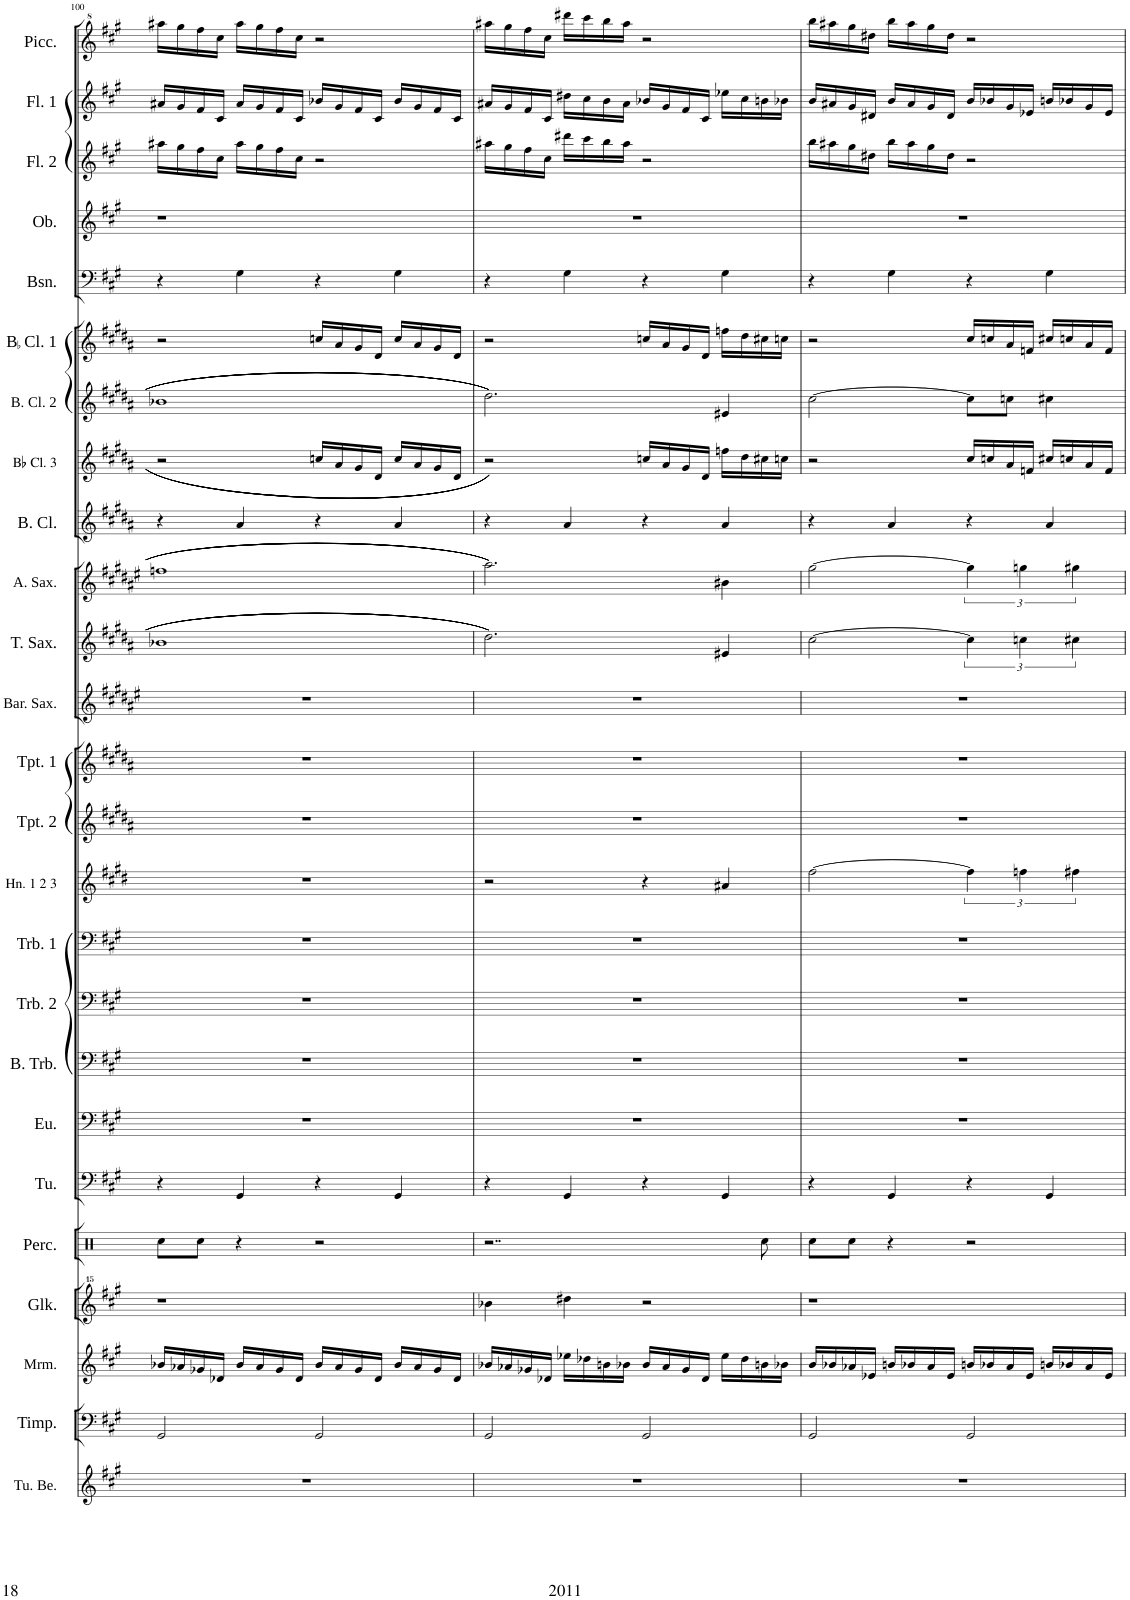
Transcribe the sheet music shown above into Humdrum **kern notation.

**kern	**kern	**kern	**kern	**kern	**kern	**kern	**kern	**kern	**kern	**kern	**kern	**kern	**kern	**kern	**kern	**kern	**kern	**kern	**kern	**kern	**kern	**kern	**kern	**kern
*part25	*part24	*part23	*part22	*part21	*part20	*part19	*part18	*part17	*part16	*part15	*part14	*part13	*part12	*part11	*part10	*part9	*part8	*part7	*part6	*part5	*part4	*part3	*part2	*part1
*staff25	*staff24	*staff23	*staff22	*staff21	*staff20	*staff19	*staff18	*staff17	*staff16	*staff15	*staff14	*staff13	*staff12	*staff11	*staff10	*staff9	*staff8	*staff7	*staff6	*staff5	*staff4	*staff3	*staff2	*staff1
*I"Tubular Bells	*I"Timpani	*I"Marimba	*I"Glockenspiel	*I"Percussion	*I"Tuba	*I"Euphonium	*I"Bass Trombone	*I"Trombone 2	*I"Trombone 1	*I"Horn 1 2 3	*I"BaccidentalFlat Trumpet 2	*I"BaccidentalFlat Trumpet 1	*I"Baritone Saxophone	*I"Tenor Saxophone	*I"Alto Saxophone	*I"Bass Clarinet	*I"Bb Clarinet 3	*I"BaccidentalFlat Clarinet 2	*I"BaccidentalFlat Clarinet 1	*I"Bassoon	*I"Oboe	*I"Flute 2	*I"Flute 1	*I"Piccolo
*I'Tu. Be.	*I'Timp.	*I'Mrm.	*I'Glk.	*I'Perc.	*I'Tu.	*I'Eu.	*I'B. Trb.	*I'Trb. 2	*I'Trb. 1	*I'Hn. 1 2 3	*I'Tpt. 2	*I'Tpt. 1	*I'Bar. Sax.	*I'T. Sax.	*I'A. Sax.	*I'B. Cl.	*I'Bb Cl. 3	*I'B. Cl. 2	*I'BaccidentalFlat Cl. 1	*I'Bsn.	*I'Ob.	*I'Fl. 2	*I'Fl. 1	*I'Picc.
!!LO:PB:g=z
*clefG2	*clefF4	*clefG2	*clefG^^2	*clefX	*clefF4	*clefF4	*clefF4	*clefF4	*clefF4	*clefG2	*clefG2	*clefG2	*clefG2	*clefG2	*clefG2	*clefG2	*clefG2	*clefG2	*clefG2	*clefF4	*clefG2	*clefG2	*clefG2	*clefG^2
*	*	*	*	*	*	*	*	*	*	*Trd4c7	*Trd1c2	*Trd1c2	*Trd12c21	*Trd8c14	*Trd5c9	*Trd8c14	*Trd1c2	*Trd1c2	*Trd1c2	*	*	*	*	*Trd-7c-12
*k[f#c#g#]	*k[f#c#g#]	*k[f#c#g#]	*k[f#c#g#]	*k[]	*k[f#c#g#]	*k[f#c#g#]	*k[f#c#g#]	*k[f#c#g#]	*k[f#c#g#]	*k[f#c#g#d#]	*k[f#c#g#d#a#]	*k[f#c#g#d#a#]	*k[f#c#g#d#a#e#]	*k[f#c#g#d#a#]	*k[f#c#g#d#a#e#]	*k[f#c#g#d#a#]	*k[f#c#g#d#a#]	*k[f#c#g#d#a#]	*k[f#c#g#d#a#]	*k[f#c#g#]	*k[f#c#g#]	*k[f#c#g#]	*k[f#c#g#]	*k[f#c#g#]
*M4/4	*M4/4	*M4/4	*M4/4	*M4/4	*M4/4	*M4/4	*M4/4	*M4/4	*M4/4	*M4/4	*M4/4	*M4/4	*M4/4	*M4/4	*M4/4	*M4/4	*M4/4	*M4/4	*M4/4	*M4/4	*M4/4	*M4/4	*M4/4	*M4/4
=100	=100	=100	=100	=100	=100	=100	=100	=100	=100	=100	=100	=100	=100	=100	=100	=100	=100	=100	=100	=100	=100	=100	=100	=100
1r	2GG#/	16b-X/LL	1r	8Rcc\L	4r	1r	1r	1r	1r	1r	1r	1r	1r	1b-X	1ffn	4r	2r	1b-X	2r	4r	1r	16aa#X\LL	16a#X/LL	16aaa#X\LL
.	.	16a-X/	.	.	.	.	.	.	.	.	.	.	.	.	.	.	.	.	.	.	.	16gg#\	16g#/	16ggg#\
.	.	16g-X/	.	8Rcc\J	.	.	.	.	.	.	.	.	.	.	.	.	.	.	.	.	.	16ff#\	16f#/	16fff#\
.	.	16d-X/JJ	.	.	.	.	.	.	.	.	.	.	.	.	.	.	.	.	.	.	.	16cc#\JJ	16c#/JJ	16ccc#\JJ
.	.	16b-/LL	.	4r	4GG#/	.	.	.	.	.	.	.	.	.	.	4a#/	.	.	.	4G#\	.	16aa#\LL	16a#/LL	16aaa#\LL
.	.	16a-/	.	.	.	.	.	.	.	.	.	.	.	.	.	.	.	.	.	.	.	16gg#\	16g#/	16ggg#\
.	.	16g-/	.	.	.	.	.	.	.	.	.	.	.	.	.	.	.	.	.	.	.	16ff#\	16f#/	16fff#\
.	.	16d-/JJ	.	.	.	.	.	.	.	.	.	.	.	.	.	.	.	.	.	.	.	16cc#\JJ	16c#/JJ	16ccc#\JJ
.	2GG#/	16b-/LL	.	2r	4r	.	.	.	.	.	.	.	.	.	.	4r	16ccn/LL	.	16ccn/LL	4r	.	2r	16b-X/LL	2r
.	.	16a-/	.	.	.	.	.	.	.	.	.	.	.	.	.	.	16a#/	.	16a#/	.	.	.	16g#/	.
.	.	16g-/	.	.	.	.	.	.	.	.	.	.	.	.	.	.	16g#/	.	16g#/	.	.	.	16f#/	.
.	.	16d-/JJ	.	.	.	.	.	.	.	.	.	.	.	.	.	.	16d#/JJ	.	16d#/JJ	.	.	.	16c#/JJ	.
.	.	16b-/LL	.	.	4GG#/	.	.	.	.	.	.	.	.	.	.	4a#/	16cc/LL	.	16cc/LL	4G#\	.	.	16b-/LL	.
.	.	16a-/	.	.	.	.	.	.	.	.	.	.	.	.	.	.	16a#/	.	16a#/	.	.	.	16g#/	.
.	.	16g-/	.	.	.	.	.	.	.	.	.	.	.	.	.	.	16g#/	.	16g#/	.	.	.	16f#/	.
.	.	16d-/JJ	.	.	.	.	.	.	.	.	.	.	.	.	.	.	16d#/JJ	.	16d#/JJ	.	.	.	16c#/JJ	.
=101	=101	=101	=101	=101	=101	=101	=101	=101	=101	=101	=101	=101	=101	=101	=101	=101	=101	=101	=101	=101	=101	=101	=101	=101
1r	2GG#/	16b-X/LL	4bbb-X\	2..r	4r	1r	1r	1r	1r	2r	1r	1r	1r	2.dd#\	2.aa#\	4r	2r	2.dd#\	2r	4r	1r	16aa#X\LL	16a#X/LL	16aaa#X\LL
.	.	16a-X/	.	.	.	.	.	.	.	.	.	.	.	.	.	.	.	.	.	.	.	16gg#\	16g#/	16ggg#\
.	.	16g-X/	.	.	.	.	.	.	.	.	.	.	.	.	.	.	.	.	.	.	.	16ff#\	16f#/	16fff#\
.	.	16d-X/JJ	.	.	.	.	.	.	.	.	.	.	.	.	.	.	.	.	.	.	.	16cc#\JJ	16c#/JJ	16ccc#\JJ
.	.	16ee-X\LL	4dddd#X\	.	4GG#/	.	.	.	.	.	.	.	.	.	.	4a#/	.	.	.	4G#\	.	16ddd#X\LL	16dd#X\LL	16dddd#X\LL
.	.	16dd-X\	.	.	.	.	.	.	.	.	.	.	.	.	.	.	.	.	.	.	.	16ccc#\	16cc#\	16cccc#\
.	.	16bn\	.	.	.	.	.	.	.	.	.	.	.	.	.	.	.	.	.	.	.	16bb\	16b\	16bbb\
.	.	16b-X\JJ	.	.	.	.	.	.	.	.	.	.	.	.	.	.	.	.	.	.	.	16aa#\JJ	16a#\JJ	16aaa#\JJ
.	2GG#/	16b-/LL	2r	.	4r	.	.	.	.	4r	.	.	.	.	.	4r	16ccn/LL	.	16ccn/LL	4r	.	2r	16b-X/LL	2r
.	.	16a-/	.	.	.	.	.	.	.	.	.	.	.	.	.	.	16a#/	.	16a#/	.	.	.	16g#/	.
.	.	16g-/	.	.	.	.	.	.	.	.	.	.	.	.	.	.	16g#/	.	16g#/	.	.	.	16f#/	.
.	.	16d-/JJ	.	.	.	.	.	.	.	.	.	.	.	.	.	.	16d#/JJ	.	16d#/JJ	.	.	.	16c#/JJ	.
.	.	16ee-\LL	.	.	4GG#/	.	.	.	.	4a#X/	.	.	.	4e#X/	4b#X\	4a#/	16ffn\LL	4e#X/	16ffn\LL	4G#\	.	.	16ee-X\LL	.
.	.	16dd-\	.	.	.	.	.	.	.	.	.	.	.	.	.	.	16dd#\	.	16dd#\	.	.	.	16cc#\	.
.	.	16bn\	.	8Rcc\	.	.	.	.	.	.	.	.	.	.	.	.	16cc#X\	.	16cc#X\	.	.	.	16bn\	.
.	.	16b-X\JJ	.	.	.	.	.	.	.	.	.	.	.	.	.	.	16ccn\JJ	.	16ccn\JJ	.	.	.	16b-X\JJ	.
=102	=102	=102	=102	=102	=102	=102	=102	=102	=102	=102	=102	=102	=102	=102	=102	=102	=102	=102	=102	=102	=102	=102	=102	=102
1r	2GG#/	16b/LL	1r	8Rcc\L	4r	1r	1r	1r	1r	[2ff#\	1r	1r	1r	[2cc#\	[2gg#\	4r	2r	[2cc#\	2r	4r	1r	16bb\LL	16b/LL	16bbb\LL
.	.	16b-X/	.	.	.	.	.	.	.	.	.	.	.	.	.	.	.	.	.	.	.	16aa#X\	16a#X/	16aaa#X\
.	.	16a-X/	.	8Rcc\J	.	.	.	.	.	.	.	.	.	.	.	.	.	.	.	.	.	16gg#\	16g#/	16ggg#\
.	.	16e-X/JJ	.	.	.	.	.	.	.	.	.	.	.	.	.	.	.	.	.	.	.	16dd#X\JJ	16d#X/JJ	16ddd#X\JJ
.	.	16bn/LL	.	4r	4GG#/	.	.	.	.	.	.	.	.	.	.	4a#/	.	.	.	4G#\	.	16bb\LL	16b/LL	16bbb\LL
.	.	16b-X/	.	.	.	.	.	.	.	.	.	.	.	.	.	.	.	.	.	.	.	16aa#\	16a#/	16aaa#\
.	.	16a-/	.	.	.	.	.	.	.	.	.	.	.	.	.	.	.	.	.	.	.	16gg#\	16g#/	16ggg#\
.	.	16e-/JJ	.	.	.	.	.	.	.	.	.	.	.	.	.	.	.	.	.	.	.	16dd#\JJ	16d#/JJ	16ddd#\JJ
.	2GG#/	16bn/LL	.	2r	4r	.	.	.	.	6ff#\]	.	.	.	6cc#\]	6gg#\]	4r	16cc#/LL	8cc#\L]	16cc#/LL	4r	.	2r	16b/LL	2r
.	.	16b-X/	.	.	.	.	.	.	.	.	.	.	.	.	.	.	16ccn/	.	16ccn/	.	.	.	16b-X/	.
.	.	16a-/	.	.	.	.	.	.	.	.	.	.	.	.	.	.	16a#/	8ccn\J	16a#/	.	.	.	16g#/	.
.	.	.	.	.	.	.	.	.	.	6ffn\	.	.	.	6ccn\	6ggn\	.	.	.	.	.	.	.	.	.
.	.	16e-/JJ	.	.	.	.	.	.	.	.	.	.	.	.	.	.	16fn/JJ	.	16fn/JJ	.	.	.	16e-X/JJ	.
.	.	16bn/LL	.	.	4GG#/	.	.	.	.	.	.	.	.	.	.	4a#/	16cc#X/LL	4cc#X\	16cc#X/LL	4G#\	.	.	16bn/LL	.
.	.	16b-X/	.	.	.	.	.	.	.	.	.	.	.	.	.	.	16ccn/	.	16ccn/	.	.	.	16b-X/	.
.	.	.	.	.	.	.	.	.	.	6ff#X\	.	.	.	6cc#X\	6gg#X\	.	.	.	.	.	.	.	.	.
.	.	16a-/	.	.	.	.	.	.	.	.	.	.	.	.	.	.	16a#/	.	16a#/	.	.	.	16g#/	.
.	.	16e-/JJ	.	.	.	.	.	.	.	.	.	.	.	.	.	.	16f/JJ	.	16f/JJ	.	.	.	16e-/JJ	.
=	=	=	=	=	=	=	=	=	=	=	=	=	=	=	=	=	=	=	=	=	=	=	=	=
*-	*-	*-	*-	*-	*-	*-	*-	*-	*-	*-	*-	*-	*-	*-	*-	*-	*-	*-	*-	*-	*-	*-	*-	*-
